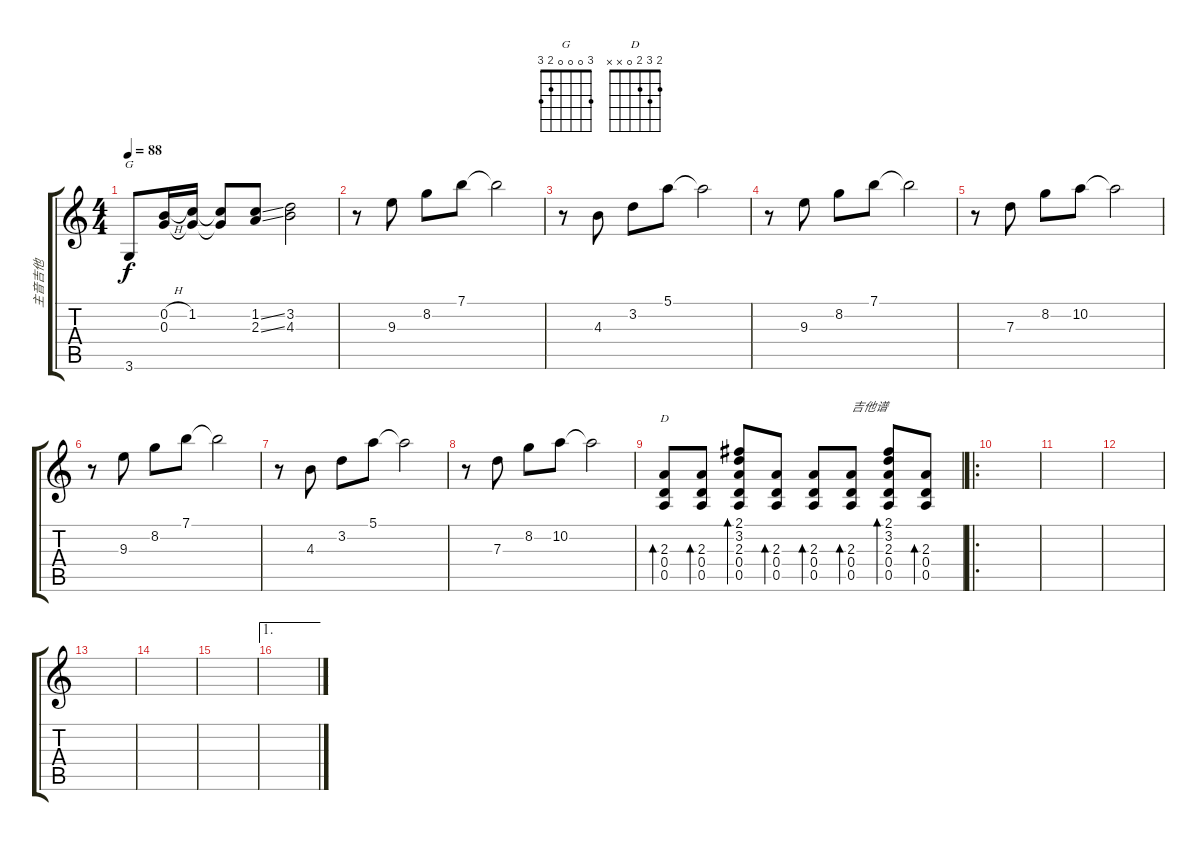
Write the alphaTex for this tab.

\track ("主音吉他" "主音吉他") {instrument acousticguitarnylon}
\staff {score tabs}
\tuning (E4 B3 G3 D3 A2 E2) {hide}
\chord ("G" 3 0 0 0 2 3)
\chord ("D" 2 3 2 0 x x)
\ts (4 4)
\tempo 88
\clef g2
\ks c
3.6.8{ch "G" dy f} (0.2{h} 0.3).16 (1.2 0.3{t}).16 (1.2{t} 0.3{t}).8 (1.2{ss} 2.3{ss}).8 (3.2 4.3).2 |
r.8 9.3.8 8.2.8 7.1.8 7.1{t}.2 |
r.8 4.3.8 3.2.8 5.1.8 5.1{t}.2 |
r.8 9.3.8 8.2.8 7.1.8 7.1{t}.2 |
r.8 7.3.8 8.2.8 10.2.8 10.2{t}.2 |
r.8 9.3.8 8.2.8 7.1.8 7.1{t}.2 |
r.8 4.3.8 3.2.8 5.1.8 5.1{t}.2 |
r.8 7.3.8 8.2.8 10.2.8 10.2{t}.2 |
(2.3 0.4 0.5).8{bd 60 ch "D"} (2.3 0.4 0.5).8{bd 60} (2.1 3.2 2.3 0.4 0.5).8{bd 60} (2.3 0.4 0.5).8{bd 60} (2.3 0.4 0.5).8{bd 60} (2.3 0.4 0.5).8{bd 60 txt "吉他谱"} (2.1 3.2 2.3 0.4 0.5).8{bd 60} (2.3 0.4 0.5).8{bd 60} |
\ro
|
|
|
|
|
|
\ae 1
